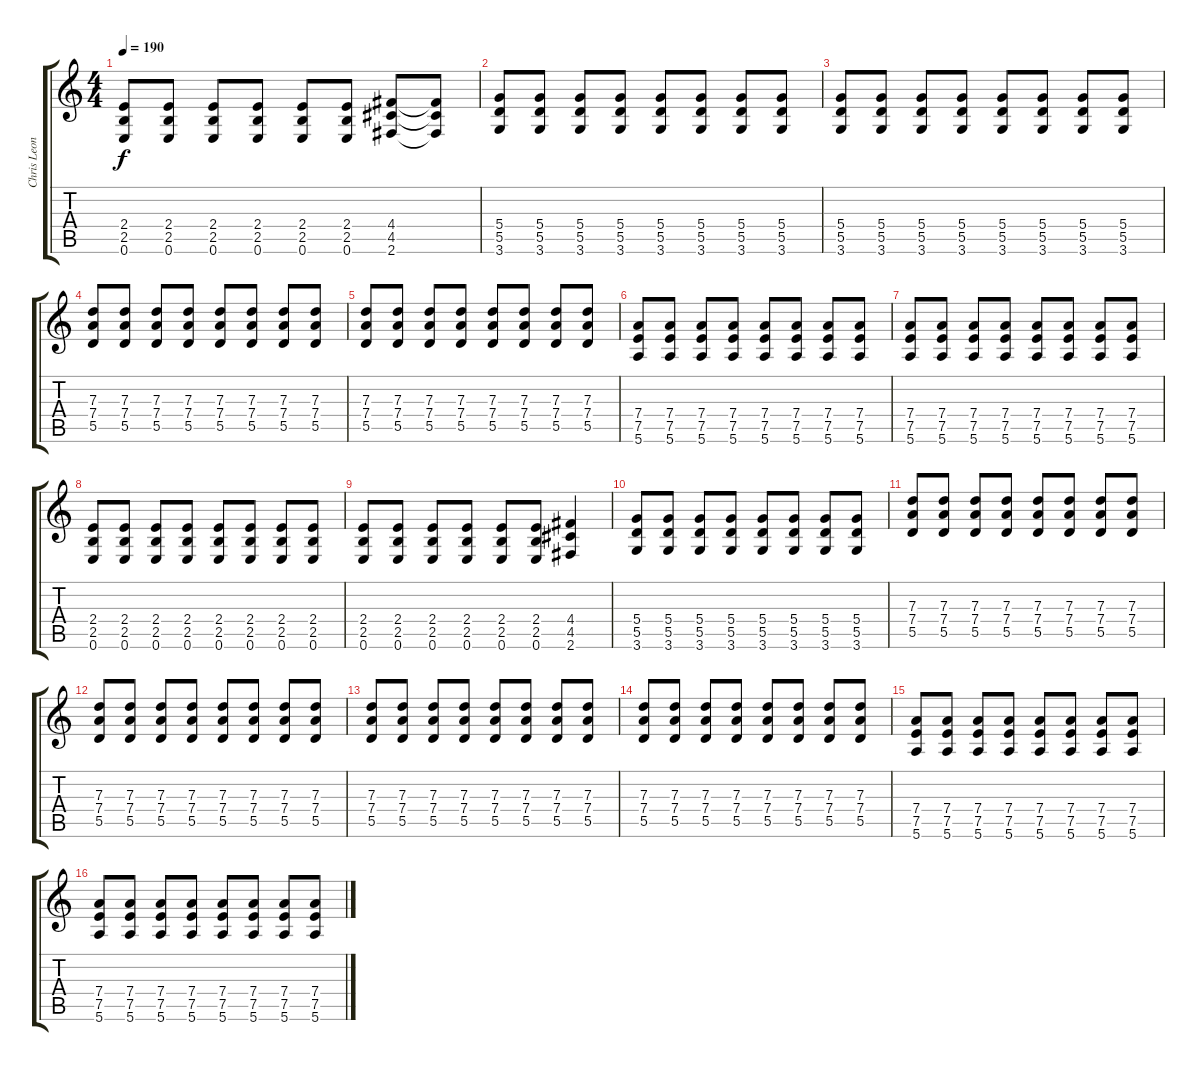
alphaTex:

\track ("Chris Leonard" "Chris Leon") {instrument distortionguitar}
\staff {score tabs}
\tuning (E4 B3 G3 D3 A2 E2) {hide}
\ts (4 4)
\tempo 190
\clef g2
\ks c
(2.4 2.5 0.6).8{dy f} (2.4 2.5 0.6).8 (2.4 2.5 0.6).8 (2.4 2.5 0.6).8 (2.4 2.5 0.6).8 (2.4 2.5 0.6).8 (4.4 4.5 2.6).8 (4.4{t} 4.5{t} 2.6{t}).8 |
(5.4 5.5 3.6).8 (5.4 5.5 3.6).8 (5.4 5.5 3.6).8 (5.4 5.5 3.6).8 (5.4 5.5 3.6).8 (5.4 5.5 3.6).8 (5.4 5.5 3.6).8 (5.4 5.5 3.6).8 |
(5.4 5.5 3.6).8 (5.4 5.5 3.6).8 (5.4 5.5 3.6).8 (5.4 5.5 3.6).8 (5.4 5.5 3.6).8 (5.4 5.5 3.6).8 (5.4 5.5 3.6).8 (5.4 5.5 3.6).8 |
(7.3 7.4 5.5).8 (7.3 7.4 5.5).8 (7.3 7.4 5.5).8 (7.3 7.4 5.5).8 (7.3 7.4 5.5).8 (7.3 7.4 5.5).8 (7.3 7.4 5.5).8 (7.3 7.4 5.5).8 |
(7.3 7.4 5.5).8 (7.3 7.4 5.5).8 (7.3 7.4 5.5).8 (7.3 7.4 5.5).8 (7.3 7.4 5.5).8 (7.3 7.4 5.5).8 (7.3 7.4 5.5).8 (7.3 7.4 5.5).8 |
(7.4 7.5 5.6).8 (7.4 7.5 5.6).8 (7.4 7.5 5.6).8 (7.4 7.5 5.6).8 (7.4 7.5 5.6).8 (7.4 7.5 5.6).8 (7.4 7.5 5.6).8 (7.4 7.5 5.6).8 |
(7.4 7.5 5.6).8 (7.4 7.5 5.6).8 (7.4 7.5 5.6).8 (7.4 7.5 5.6).8 (7.4 7.5 5.6).8 (7.4 7.5 5.6).8 (7.4 7.5 5.6).8 (7.4 7.5 5.6).8 |
(2.4 2.5 0.6).8 (2.4 2.5 0.6).8 (2.4 2.5 0.6).8 (2.4 2.5 0.6).8 (2.4 2.5 0.6).8 (2.4 2.5 0.6).8 (2.4 2.5 0.6).8 (2.4 2.5 0.6).8 |
(2.4 2.5 0.6).8 (2.4 2.5 0.6).8 (2.4 2.5 0.6).8 (2.4 2.5 0.6).8 (2.4 2.5 0.6).8 (2.4 2.5 0.6).8 (4.4 4.5 2.6).4 |
(5.4 5.5 3.6).8 (5.4 5.5 3.6).8 (5.4 5.5 3.6).8 (5.4 5.5 3.6).8 (5.4 5.5 3.6).8 (5.4 5.5 3.6).8 (5.4 5.5 3.6).8 (5.4 5.5 3.6).8 |
(7.3 7.4 5.5).8 (7.3 7.4 5.5).8 (7.3 7.4 5.5).8 (7.3 7.4 5.5).8 (7.3 7.4 5.5).8 (7.3 7.4 5.5).8 (7.3 7.4 5.5).8 (7.3 7.4 5.5).8 |
(7.3 7.4 5.5).8 (7.3 7.4 5.5).8 (7.3 7.4 5.5).8 (7.3 7.4 5.5).8 (7.3 7.4 5.5).8 (7.3 7.4 5.5).8 (7.3 7.4 5.5).8 (7.3 7.4 5.5).8 |
(7.3 7.4 5.5).8 (7.3 7.4 5.5).8 (7.3 7.4 5.5).8 (7.3 7.4 5.5).8 (7.3 7.4 5.5).8 (7.3 7.4 5.5).8 (7.3 7.4 5.5).8 (7.3 7.4 5.5).8 |
(7.3 7.4 5.5).8 (7.3 7.4 5.5).8 (7.3 7.4 5.5).8 (7.3 7.4 5.5).8 (7.3 7.4 5.5).8 (7.3 7.4 5.5).8 (7.3 7.4 5.5).8 (7.3 7.4 5.5).8 |
(7.4 7.5 5.6).8 (7.4 7.5 5.6).8 (7.4 7.5 5.6).8 (7.4 7.5 5.6).8 (7.4 7.5 5.6).8 (7.4 7.5 5.6).8 (7.4 7.5 5.6).8 (7.4 7.5 5.6).8 |
(7.4 7.5 5.6).8 (7.4 7.5 5.6).8 (7.4 7.5 5.6).8 (7.4 7.5 5.6).8 (7.4 7.5 5.6).8 (7.4 7.5 5.6).8 (7.4 7.5 5.6).8 (7.4 7.5 5.6).8
